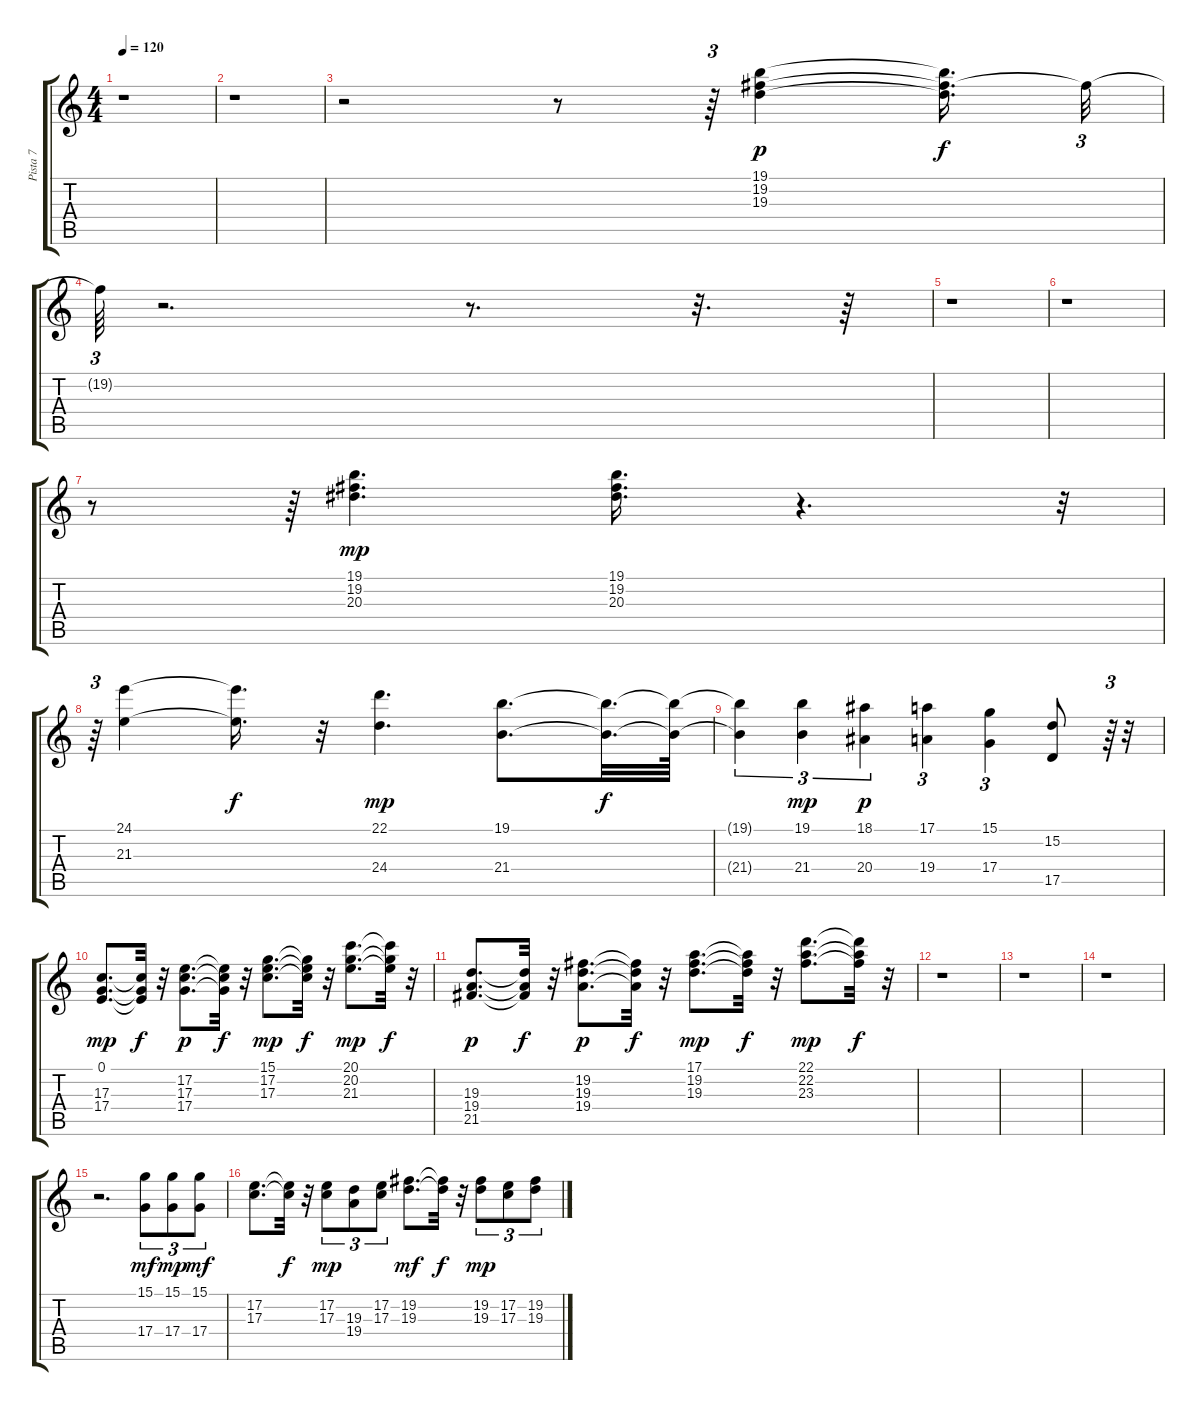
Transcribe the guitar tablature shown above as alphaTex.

\track ("Pista 7" "Pista 7") {instrument synthbrass1}
\staff {score tabs}
\tuning (E4 B3 G3 D3 A2 E2) {hide}
\ts (4 4)
\tempo 120
\clef g2
\ks c
r.1{dy p} |
r.1 |
r.2 r.8 r.64{tu (3 2)} (19.1 19.2 19.3).4 (19.1{t} 19.2{t} 19.3{t}).16{d dy f} 19.2{t}.32{tu (3 2)} |
19.2{t}.64{tu (3 2)} r.2{d} r.8{d} r.32{d} r.64 |
r.1 |
r.1 |
r.8 r.64{tu (3 2)} (19.1 19.2 20.3).4{d dy mp} (19.1 19.2 20.3).16{d} r.4{d} r.32{tu (3 2)} |
r.64{tu (3 2)} (24.1 21.3).4 (24.1{t} 21.3{t}).16{d dy f} r.32 (22.1 24.4).4{d dy mp} (19.1 21.4).8{d} (19.1{t} 21.4{t}).32{d dy f} (19.1{t} 21.4{t}).64 |
(19.1{t} 21.4{t}).4{tu (3 2)} (19.1 21.4).4{tu (3 2) dy mp} (18.1 20.4).4{tu (3 2) dy p} (17.1 19.4).4{tu (3 2)} (15.1 17.4).4{tu (3 2)} (15.2 17.5).8 r.64{tu (3 2)} r.32 |
(0.1 17.3 17.4).8{d dy mp} (0.1{t} 17.3{t} 17.4{t}).32{dy f} r.32 (17.2 17.3 17.4).8{d dy p} (17.2{t} 17.3{t} 17.4{t}).32{dy f} r.32 (15.1 17.2 17.3).8{d dy mp} (15.1{t} 17.2{t} 17.3{t}).32{dy f} r.32 (20.1 20.2 21.3).8{d dy mp} (20.1{t} 20.2{t} 21.3{t}).32{dy f} r.32 |
(19.3 19.4 21.5).8{d dy p} (19.3{t} 19.4{t} 21.5{t}).32{dy f} r.32 (19.2 19.3 19.4).8{d dy p} (19.2{t} 19.3{t} 19.4{t}).32{dy f} r.32 (17.1 19.2 19.3).8{d dy mp} (17.1{t} 19.2{t} 19.3{t}).32{dy f} r.32 (22.1 22.2 23.3).8{d dy mp} (22.1{t} 22.2{t} 23.3{t}).32{dy f} r.32 |
r.1 |
r.1 |
r.1 |
r.2{d} (15.1 17.4).8{tu (3 2) dy mf} (15.1 17.4).8{tu (3 2) dy mp} (15.1 17.4).8{tu (3 2) dy mf} |
(17.2 17.3).8{d} (17.2{t} 17.3{t}).32{dy f} r.32 (17.2 17.3).8{tu (3 2) dy mp} (19.3 19.4).8{tu (3 2)} (17.2 17.3).8{tu (3 2)} (19.2 19.3).8{d dy mf} (19.2{t} 19.3{t}).32{dy f} r.32 (19.2 19.3).8{tu (3 2) dy mp} (17.2 17.3).8{tu (3 2)} (19.2 19.3).8{tu (3 2)}
